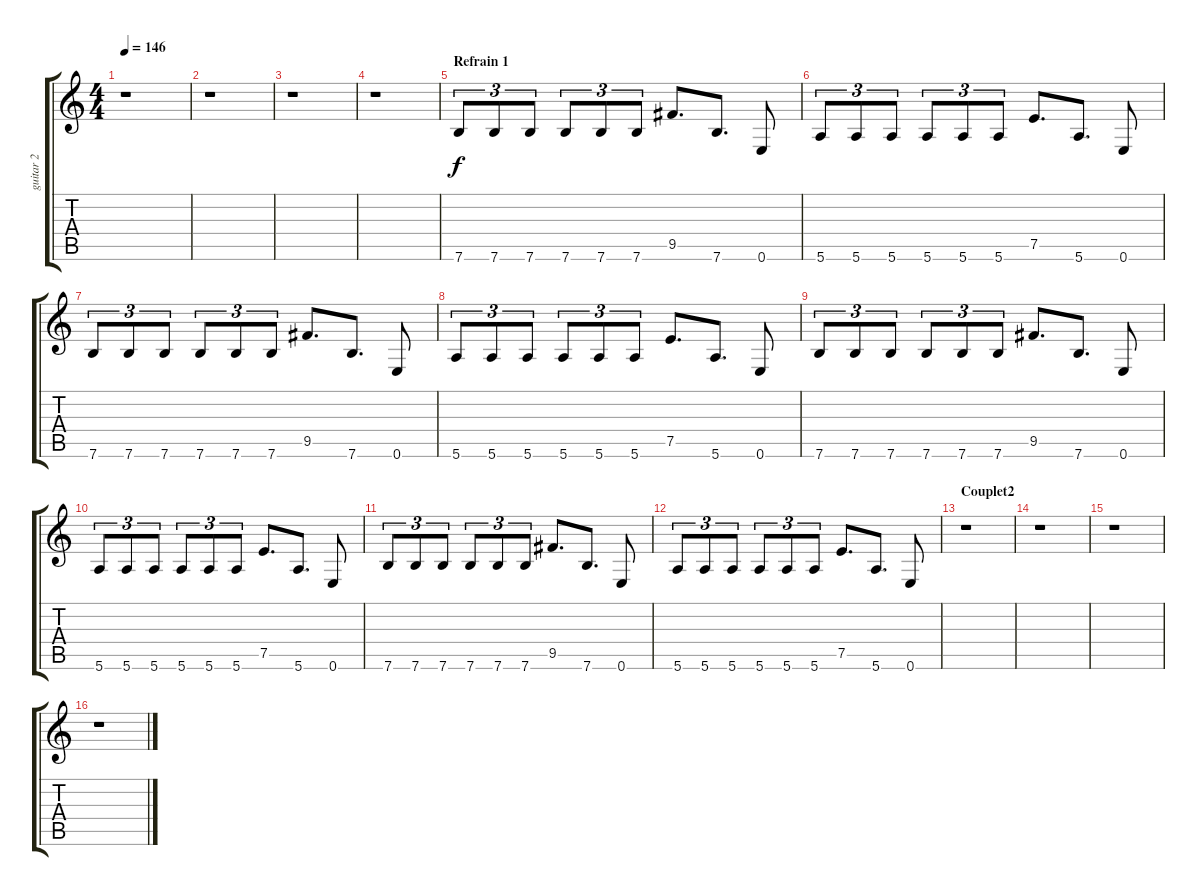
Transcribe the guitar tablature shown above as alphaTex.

\track ("guitar 2" "guitar 2") {instrument overdrivenguitar}
\staff {score tabs}
\tuning (E4 B3 G3 D3 A2 E2) {hide}
\ts (4 4)
\tempo 146
\clef g2
\ks c
r.1{dy f} |
r.1 |
r.1 |
r.1 |
\section ("" "Refrain 1")
7.6.8{tu (3 2)} 7.6.8{tu (3 2)} 7.6.8{tu (3 2)} 7.6.8{tu (3 2)} 7.6.8{tu (3 2)} 7.6.8{tu (3 2)} 9.5.8{d} 7.6.8{d} 0.6.8 |
5.6.8{tu (3 2)} 5.6.8{tu (3 2)} 5.6.8{tu (3 2)} 5.6.8{tu (3 2)} 5.6.8{tu (3 2)} 5.6.8{tu (3 2)} 7.5.8{d} 5.6.8{d} 0.6.8 |
7.6.8{tu (3 2)} 7.6.8{tu (3 2)} 7.6.8{tu (3 2)} 7.6.8{tu (3 2)} 7.6.8{tu (3 2)} 7.6.8{tu (3 2)} 9.5.8{d} 7.6.8{d} 0.6.8 |
5.6.8{tu (3 2)} 5.6.8{tu (3 2)} 5.6.8{tu (3 2)} 5.6.8{tu (3 2)} 5.6.8{tu (3 2)} 5.6.8{tu (3 2)} 7.5.8{d} 5.6.8{d} 0.6.8 |
7.6.8{tu (3 2)} 7.6.8{tu (3 2)} 7.6.8{tu (3 2)} 7.6.8{tu (3 2)} 7.6.8{tu (3 2)} 7.6.8{tu (3 2)} 9.5.8{d} 7.6.8{d} 0.6.8 |
5.6.8{tu (3 2)} 5.6.8{tu (3 2)} 5.6.8{tu (3 2)} 5.6.8{tu (3 2)} 5.6.8{tu (3 2)} 5.6.8{tu (3 2)} 7.5.8{d} 5.6.8{d} 0.6.8 |
7.6.8{tu (3 2)} 7.6.8{tu (3 2)} 7.6.8{tu (3 2)} 7.6.8{tu (3 2)} 7.6.8{tu (3 2)} 7.6.8{tu (3 2)} 9.5.8{d} 7.6.8{d} 0.6.8 |
5.6.8{tu (3 2)} 5.6.8{tu (3 2)} 5.6.8{tu (3 2)} 5.6.8{tu (3 2)} 5.6.8{tu (3 2)} 5.6.8{tu (3 2)} 7.5.8{d} 5.6.8{d} 0.6.8 |
\section ("" "Couplet2")
r.1 |
r.1 |
r.1 |
r.1
